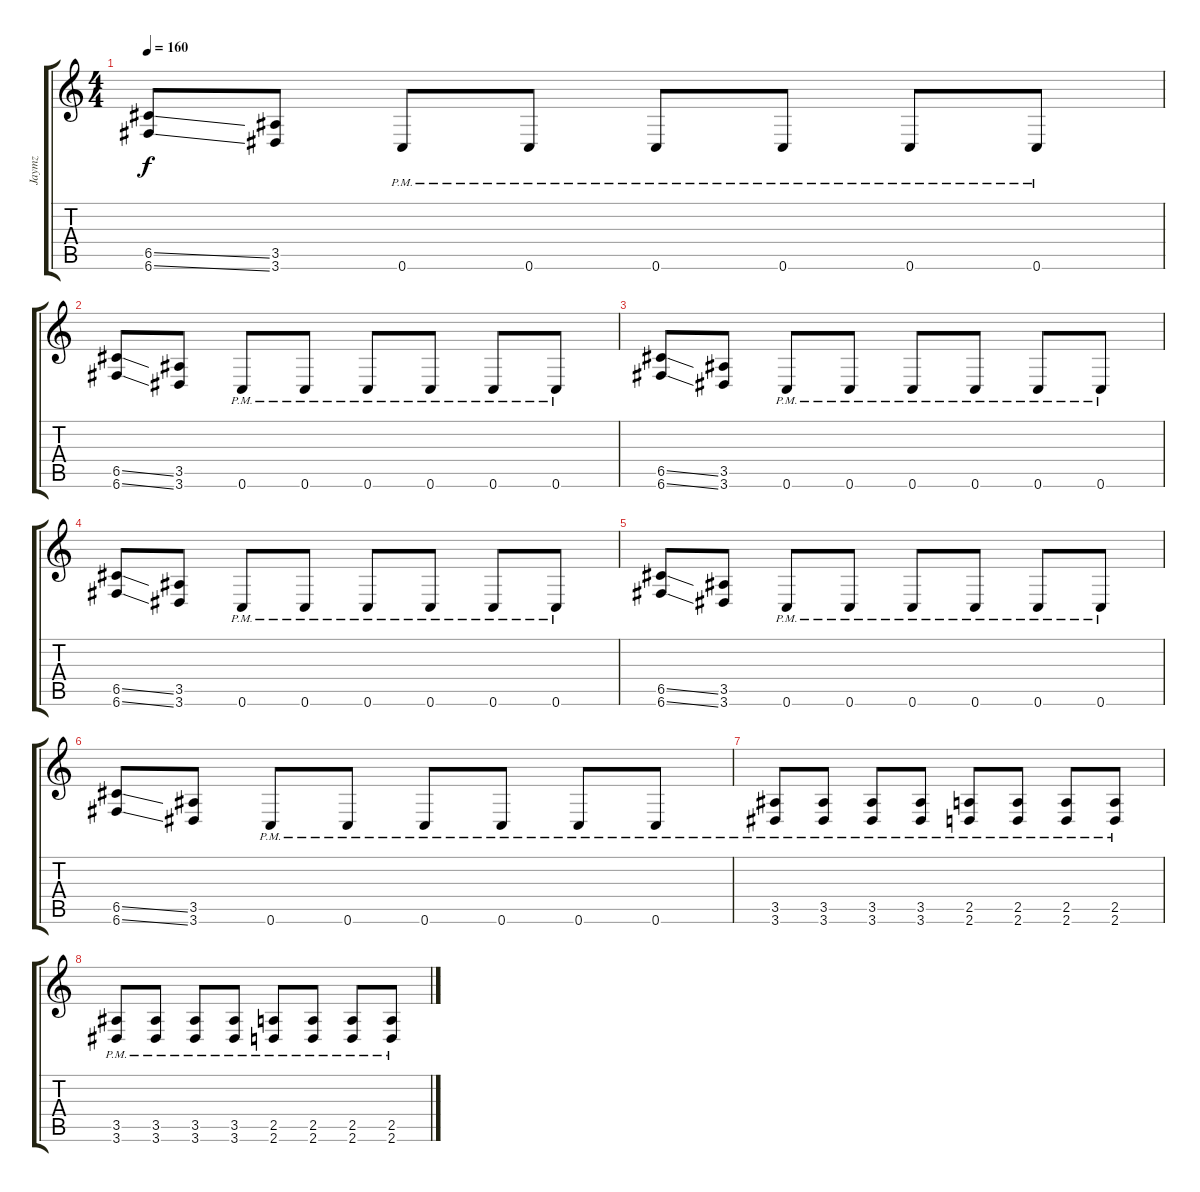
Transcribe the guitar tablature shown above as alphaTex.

\track ("Jaymz" "Jaymz") {instrument distortionguitar}
\staff {score tabs}
\tuning (D4 A3 F3 C3 G2 C2) {hide}
\ts (4 4)
\tempo 160
\clef g2
\ks c
(6.5{ss} 6.6{ss}).8{dy f} (3.5 3.6).8 0.6{pm}.8 0.6{pm}.8 0.6{pm}.8 0.6{pm}.8 0.6{pm}.8 0.6{pm}.8 |
(6.5{ss} 6.6{ss}).8 (3.5 3.6).8 0.6{pm}.8 0.6{pm}.8 0.6{pm}.8 0.6{pm}.8 0.6{pm}.8 0.6{pm}.8 |
(6.5{ss} 6.6{ss}).8 (3.5 3.6).8 0.6{pm}.8 0.6{pm}.8 0.6{pm}.8 0.6{pm}.8 0.6{pm}.8 0.6{pm}.8 |
(6.5{ss} 6.6{ss}).8 (3.5 3.6).8 0.6{pm}.8 0.6{pm}.8 0.6{pm}.8 0.6{pm}.8 0.6{pm}.8 0.6{pm}.8 |
(6.5{ss} 6.6{ss}).8 (3.5 3.6).8 0.6{pm}.8 0.6{pm}.8 0.6{pm}.8 0.6{pm}.8 0.6{pm}.8 0.6{pm}.8 |
(6.5{ss} 6.6{ss}).8 (3.5 3.6).8 0.6{pm}.8 0.6{pm}.8 0.6{pm}.8 0.6{pm}.8 0.6{pm}.8 0.6{pm}.8 |
(3.5{pm} 3.6{pm}).8 (3.5{pm} 3.6{pm}).8 (3.5{pm} 3.6{pm}).8 (3.5{pm} 3.6{pm}).8 (2.5{pm} 2.6{pm}).8 (2.5{pm} 2.6{pm}).8 (2.5{pm} 2.6{pm}).8 (2.5{pm} 2.6{pm}).8 |
(3.5{pm} 3.6{pm}).8 (3.5{pm} 3.6{pm}).8 (3.5{pm} 3.6{pm}).8 (3.5{pm} 3.6{pm}).8 (2.5{pm} 2.6{pm}).8 (2.5{pm} 2.6{pm}).8 (2.5{pm} 2.6{pm}).8 (2.5{pm} 2.6{pm}).8
